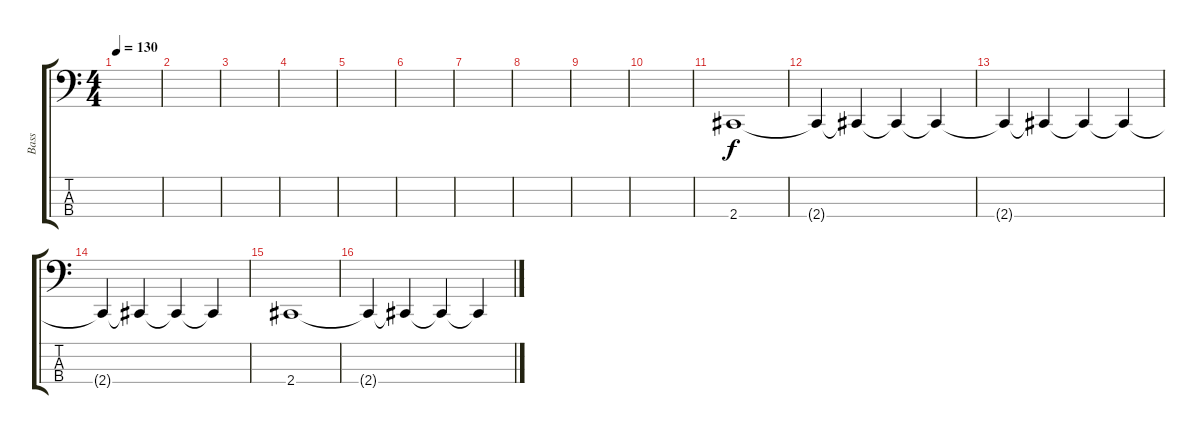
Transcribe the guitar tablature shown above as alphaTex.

\track ("Bass" "Bass") {instrument electricbasspick}
\staff {score tabs}
\tuning (E2 B1 Gb1 B0) {hide}
\ts (4 4)
\tempo 130
\clef f4
\ks c
|
|
|
|
|
|
|
|
|
|
2.4.1 |
2.4{t}.4 2.4{t}.4 2.4{t}.4 2.4{t}.4 |
2.4{t}.4 2.4{t}.4 2.4{t}.4 2.4{t}.4 |
2.4{t}.4 2.4{t}.4 2.4{t}.4 2.4{t}.4 |
2.4.1 |
2.4{t}.4 2.4{t}.4 2.4{t}.4 2.4{t}.4
